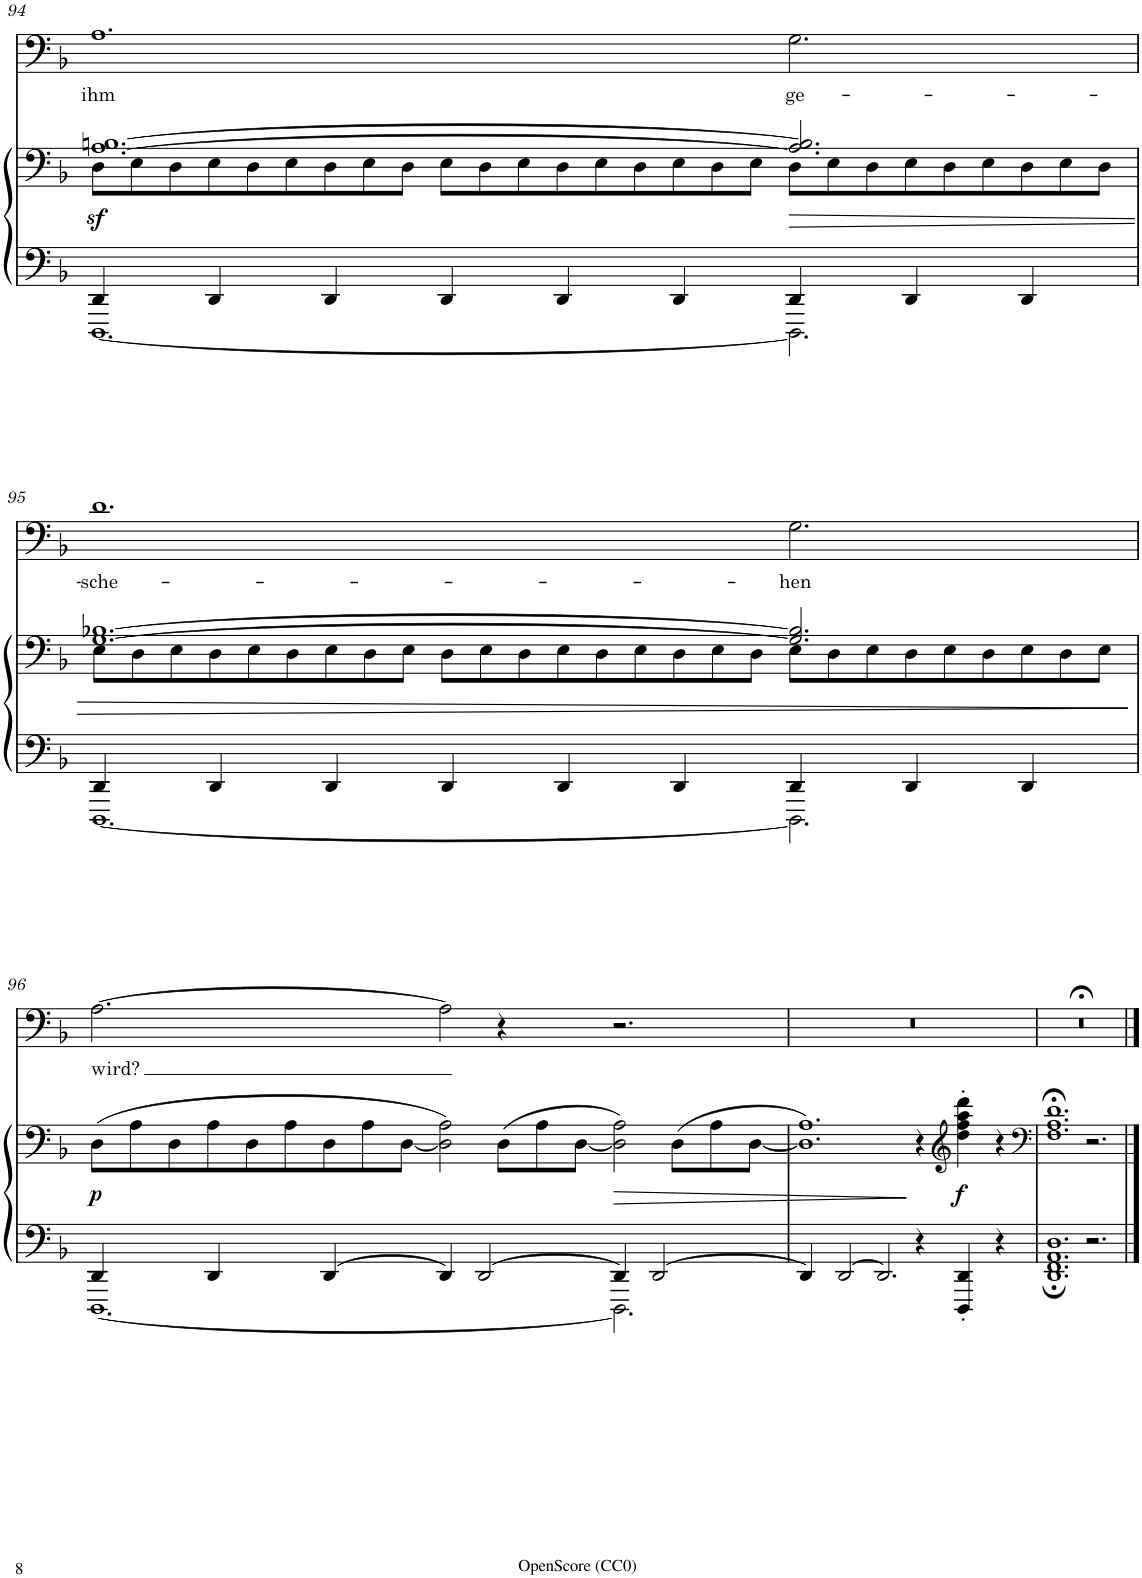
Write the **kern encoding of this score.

**kern	**kern	**dynam	**kern	**text
*part2	*part2	*part2	*part1	*part1
*staff3	*staff2	*staff2/3	*staff1	*staff1
*I"Pianoforte	*	*	*I"Singstimme Voice	*
*I'Pno	*	*	*	*
!!LO:PB:g=z
*clefF4	*clefF4	*	*clefF4	*
*k[b-]	*k[b-]	*	*k[b-]	*
*M9/4	*M9/4	*	*M9/4	*
=94	=94	=94	=94	=94
*^	*^	*	*	*
*	*	*	*Xtuplet	*	*	*
!	!	!	!	!LO:DY:b	!	!LO:LY:b
4DD/	[1.DDD	[1.A [1.Bn	12D\L	sf	1.A	ihm
.	.	.	12E\	.	.	.
.	.	.	12D\	.	.	.
4DD/	.	.	12E\	.	.	.
.	.	.	12D\	.	.	.
.	.	.	12E\	.	.	.
4DD/	.	.	12D\	.	.	.
.	.	.	12E\	.	.	.
.	.	.	12D\J	.	.	.
4DD/	.	.	12E\L	.	.	.
.	.	.	12D\	.	.	.
.	.	.	12E\	.	.	.
4DD/	.	.	12D\	.	.	.
.	.	.	12E\	.	.	.
.	.	.	12D\	.	.	.
4DD/	.	.	12E\	.	.	.
.	.	.	12D\	.	.	.
.	.	.	12E\J	.	.	.
!	!	!	!	!LO:HP:b	!	!LO:LY:b
4DD/	2.DDD\]	2.A/] 2.B/]	12D\L	>	2.G\	ge-
.	.	.	12E\	.	.	.
.	.	.	12D\	.	.	.
4DD/	.	.	12E\	.	.	.
.	.	.	12D\	.	.	.
.	.	.	12E\	.	.	.
4DD/	.	.	12D\	.	.	.
.	.	.	12E\	.	.	.
.	.	.	12D\J	.	.	.
!!LO:LB:g=z
=95	=95	=95	=95	=95	=95	=95
!	!	!	!	!	!	!LO:LY:b
4DD/	[1.DDD	[1.G [1.B-X	12E\L	.	1.d	-sche-
.	.	.	12D\	.	.	.
.	.	.	12E\	.	.	.
4DD/	.	.	12D\	.	.	.
.	.	.	12E\	.	.	.
.	.	.	12D\	.	.	.
4DD/	.	.	12E\	.	.	.
.	.	.	12D\	.	.	.
.	.	.	12E\J	.	.	.
4DD/	.	.	12D\L	.	.	.
.	.	.	12E\	.	.	.
.	.	.	12D\	.	.	.
4DD/	.	.	12E\	.	.	.
.	.	.	12D\	.	.	.
.	.	.	12E\	.	.	.
4DD/	.	.	12D\	.	.	.
.	.	.	12E\	.	.	.
.	.	.	12D\J	.	.	.
!	!	!	!	!	!	!LO:LY:b
4DD/	2.DDD\]	2.G/] 2.B-/]	12E\L	.	2.G\	-hen
.	.	.	12D\	.	.	.
.	.	.	12E\	.	.	.
4DD/	.	.	12D\	.	.	.
.	.	.	12E\	.	.	.
.	.	.	12D\	.	.	.
4DD/	.	.	12E\	.	.	.
.	.	.	12D\	.	.	.
.	.	.	12E\J	.	.	.
*v	*v	*	*	*	*	*
*	*v	*v	*	*	*
.	.	]	.	.
!!LO:LB:g=z
=96	=96	=96	=96	=96
*^	*	*	*	*
!	!	!	!LO:DY:b	!	!LO:LY:b
4DD/	[1.DDD	(12D\L	p	[2.A\	wird?
.	.	12A\	.	.	.
.	.	12D\	.	.	.
4DD/	.	12A\	.	.	.
.	.	12D\	.	.	.
.	.	12A\	.	.	.
[4DD/	.	12D\	.	.	.
.	.	12A\	.	.	.
.	.	[<12D\J	.	.	.
4DD/]	.	2D\] 2A\)	.	2A\]	.
[2DD/	.	.	.	.	.
.	.	(12D\L	.	4r	.
.	.	12A\	.	.	.
.	.	[<12D\J	.	.	.
!	!	!	!LO:HP:b	!	!
4DD/]	2.DDD\]	2D\] 2A\)	>	2.r	.
[2DD/	.	.	.	.	.
.	.	(12D\L	.	.	.
.	.	12A\	.	.	.
.	.	[<12D\J	.	.	.
*v	*v	*	*	*	*
=97	=97	=97	=97	=97
4DD/]	1.D] 1.A)	.	4%9r	.
[>2DD/	.	.	.	.
2.DD/]	.	.	.	.
4r	4r	]	.	.
*	*clefG2	*	*	*
!	!	!LO:DY:b	!	!
4DDD/' 4DD/'	4dd\' 4ff\' 4aa\' 4ddd\'	f	.	.
4r	4r	.	.	.
=98	=98	=98	=98	=98
*	*clefF4	*	*	*
1.DD; 1.FF; 1.AA; 1.D;	1.F;< 1.A;< 1.d;<	.	4%9r;<	.
2.r	2.r	.	.	.
==	==	==	==	==
*-	*-	*-	*-	*-
